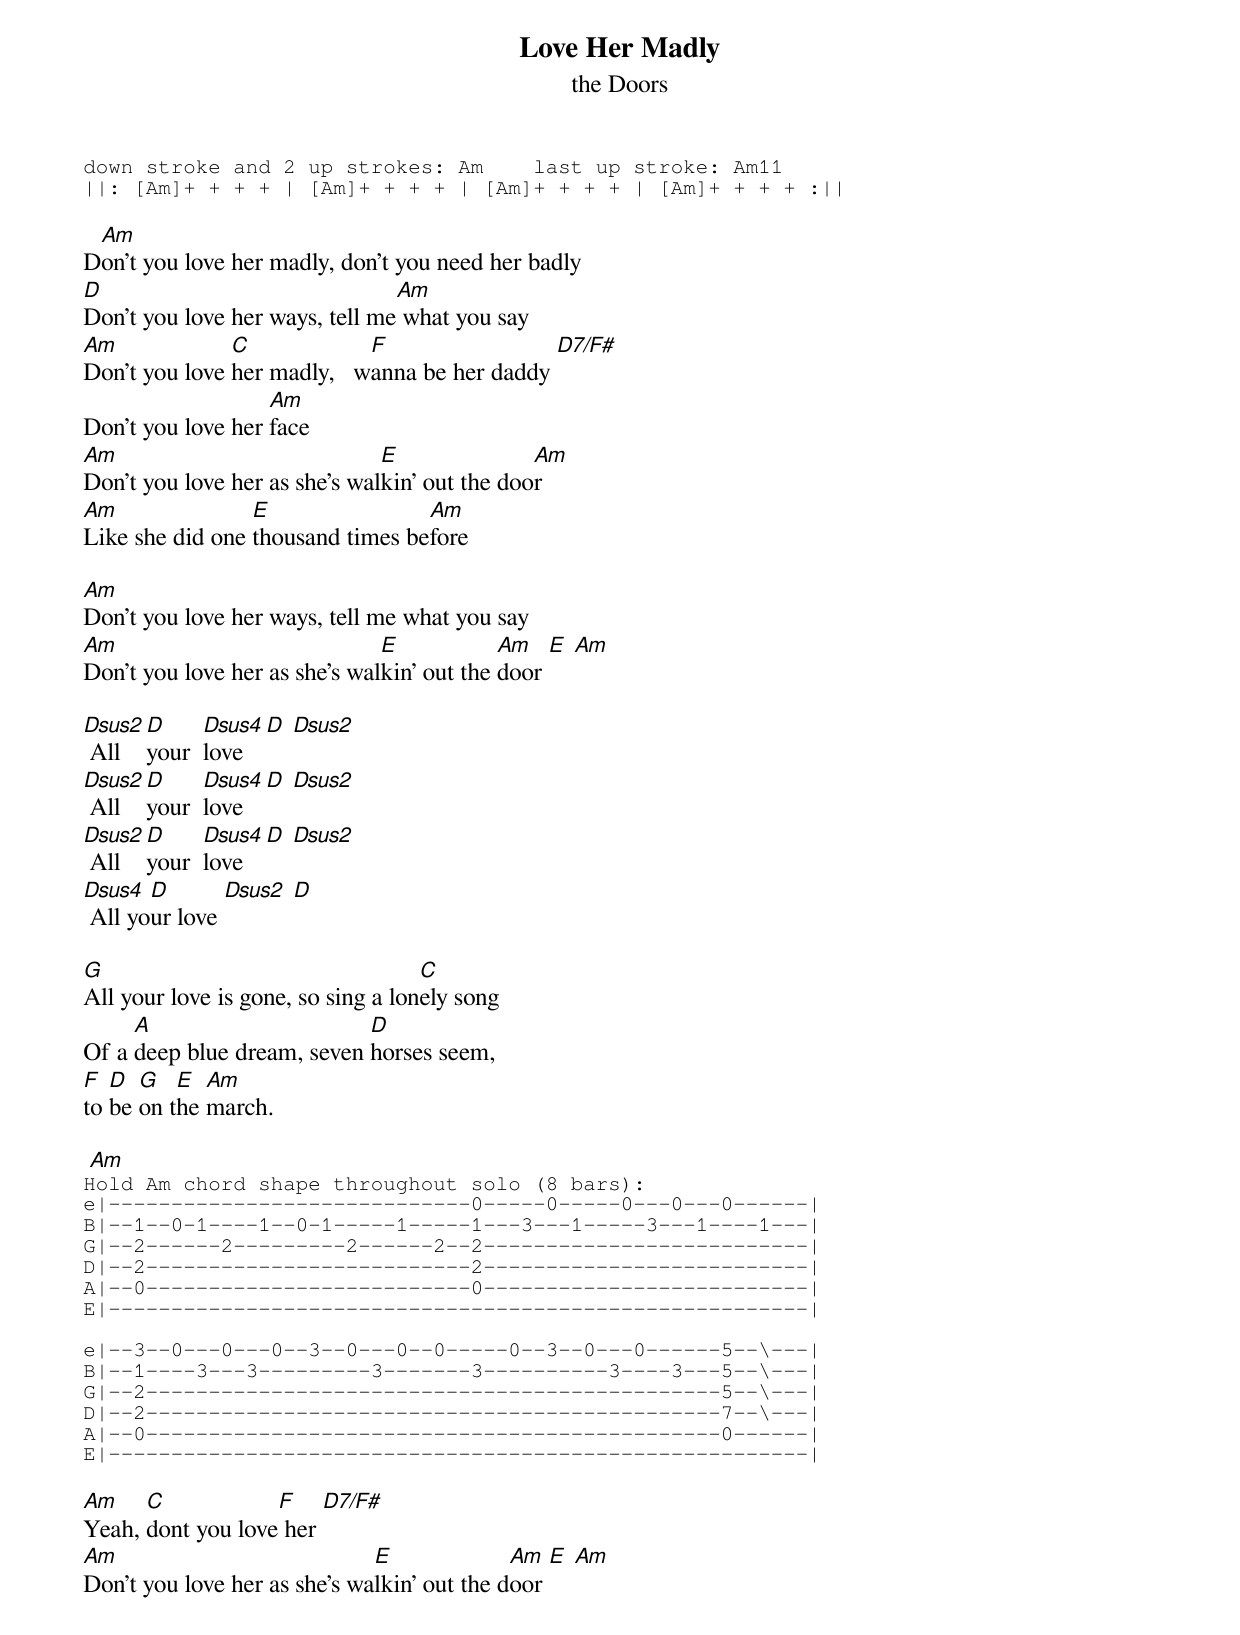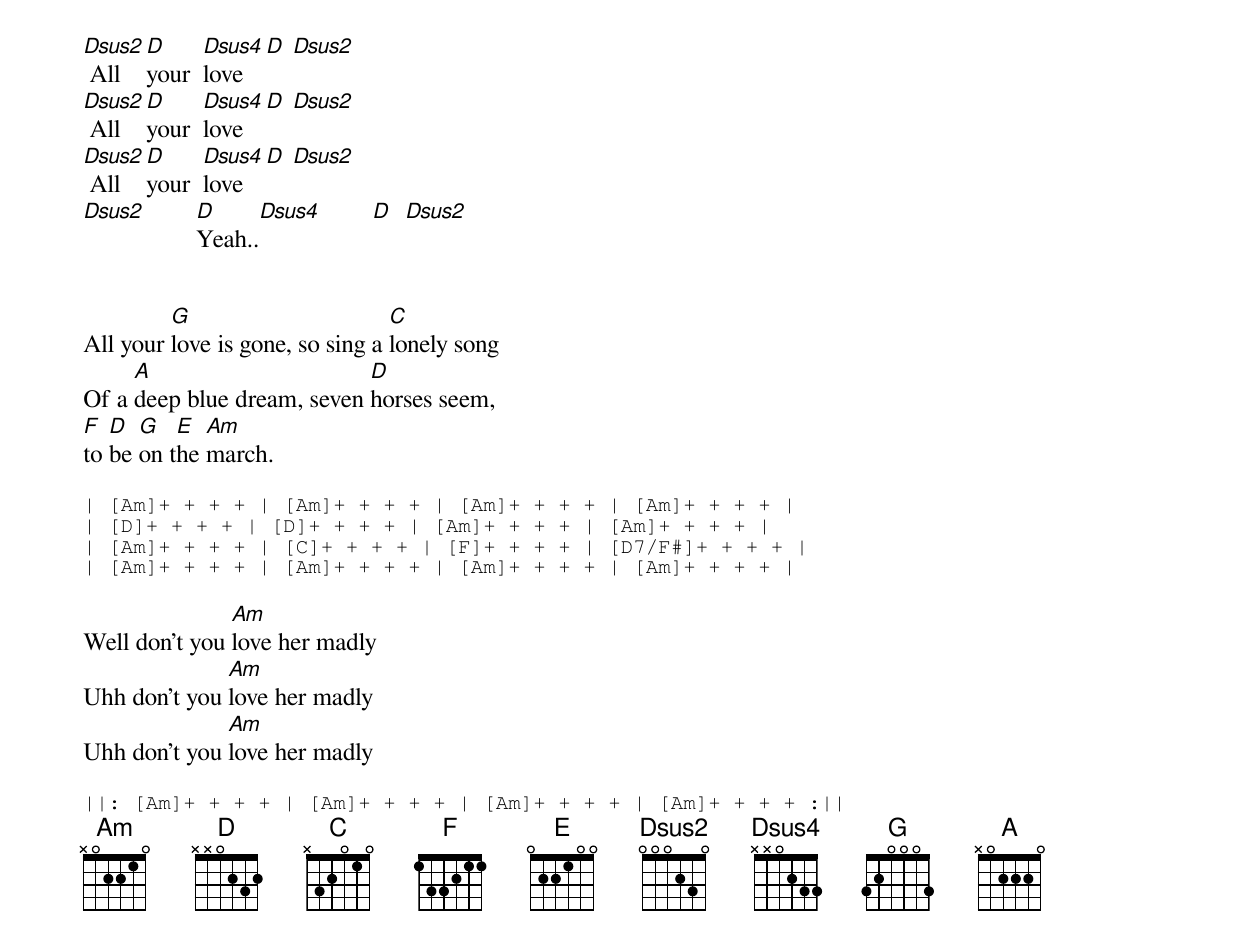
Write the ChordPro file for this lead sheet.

{title: Love Her Madly}
{subtitle: the Doors}
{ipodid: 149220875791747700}

{sot}
down stroke and 2 up strokes: Am    last up stroke: Am11
||: [Am]+ + + + | [Am]+ + + + | [Am]+ + + + | [Am]+ + + + :||
{eot}

D[Am]on't you love her madly, don't you need her badly
[D]Don't you love her ways, tell me[Am] what you say
[Am]Don't you love [C]her madly,   w[F]anna be her daddy [D7/F#]
Don't you love her [Am]face
[Am]Don't you love her as she's wal[E]kin' out the doo[Am]r
[Am]Like she did one [E]thousand times be[Am]fore

[Am]Don't you love her ways, tell me what you say
[Am]Don't you love her as she's wal[E]kin' out the [Am]door [E] [Am]

[Dsus2] All   [D]your  [Dsus4]love [D] [Dsus2]
[Dsus2] All   [D]your  [Dsus4]love [D] [Dsus2]
[Dsus2] All   [D]your  [Dsus4]love [D] [Dsus2]
[Dsus4] All yo[D]ur love [Dsus2] [D]

[G]All your love is gone, so sing a lon[C]ely song
Of a [A]deep blue dream, seven [D]horses seem,
[F]to [D]be [G]on t[E]he [Am]march.

 [Am]
{sot}
Hold Am chord shape throughout solo (8 bars):
e|-----------------------------0-----0-----0---0---0------|
B|--1--0-1----1--0-1-----1-----1---3---1-----3---1----1---|
G|--2------2---------2------2--2--------------------------|
D|--2--------------------------2--------------------------|
A|--0--------------------------0--------------------------|
E|--------------------------------------------------------|

e|--3--0---0---0--3--0---0--0-----0--3--0---0------5--\---|
B|--1----3---3---------3-------3----------3----3---5--\---|
G|--2----------------------------------------------5--\---|
D|--2----------------------------------------------7--\---|
A|--0----------------------------------------------0------|
E|--------------------------------------------------------|
{eot}

[Am]Yeah, [C]dont you love[F] her [D7/F#]
[Am]Don't you love her as she's wa[E]lkin' out the d[Am]oor [E] [Am]

[Dsus2] All   [D]your  [Dsus4]love [D] [Dsus2]
[Dsus2] All   [D]your  [Dsus4]love [D] [Dsus2]
[Dsus2] All   [D]your  [Dsus4]love [D] [Dsus2]
[Dsus2]        [D]Yeah..[Dsus4]        [D]  [Dsus2]


All your [G]love is gone, so sing a [C]lonely song
Of a [A]deep blue dream, seven [D]horses seem,
[F]to [D]be [G]on t[E]he [Am]march.

{sot}
| [Am]+ + + + | [Am]+ + + + | [Am]+ + + + | [Am]+ + + + |
| [D]+ + + + | [D]+ + + + | [Am]+ + + + | [Am]+ + + + |
| [Am]+ + + + | [C]+ + + + | [F]+ + + + | [D7/F#]+ + + + |
| [Am]+ + + + | [Am]+ + + + | [Am]+ + + + | [Am]+ + + + |
{eot}

Well don't you [Am]love her madly
Uhh don't you [Am]love her madly
Uhh don't you [Am]love her madly

{sot}
||: [Am]+ + + + | [Am]+ + + + | [Am]+ + + + | [Am]+ + + + :||
{eot}
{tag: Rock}
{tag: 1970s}
